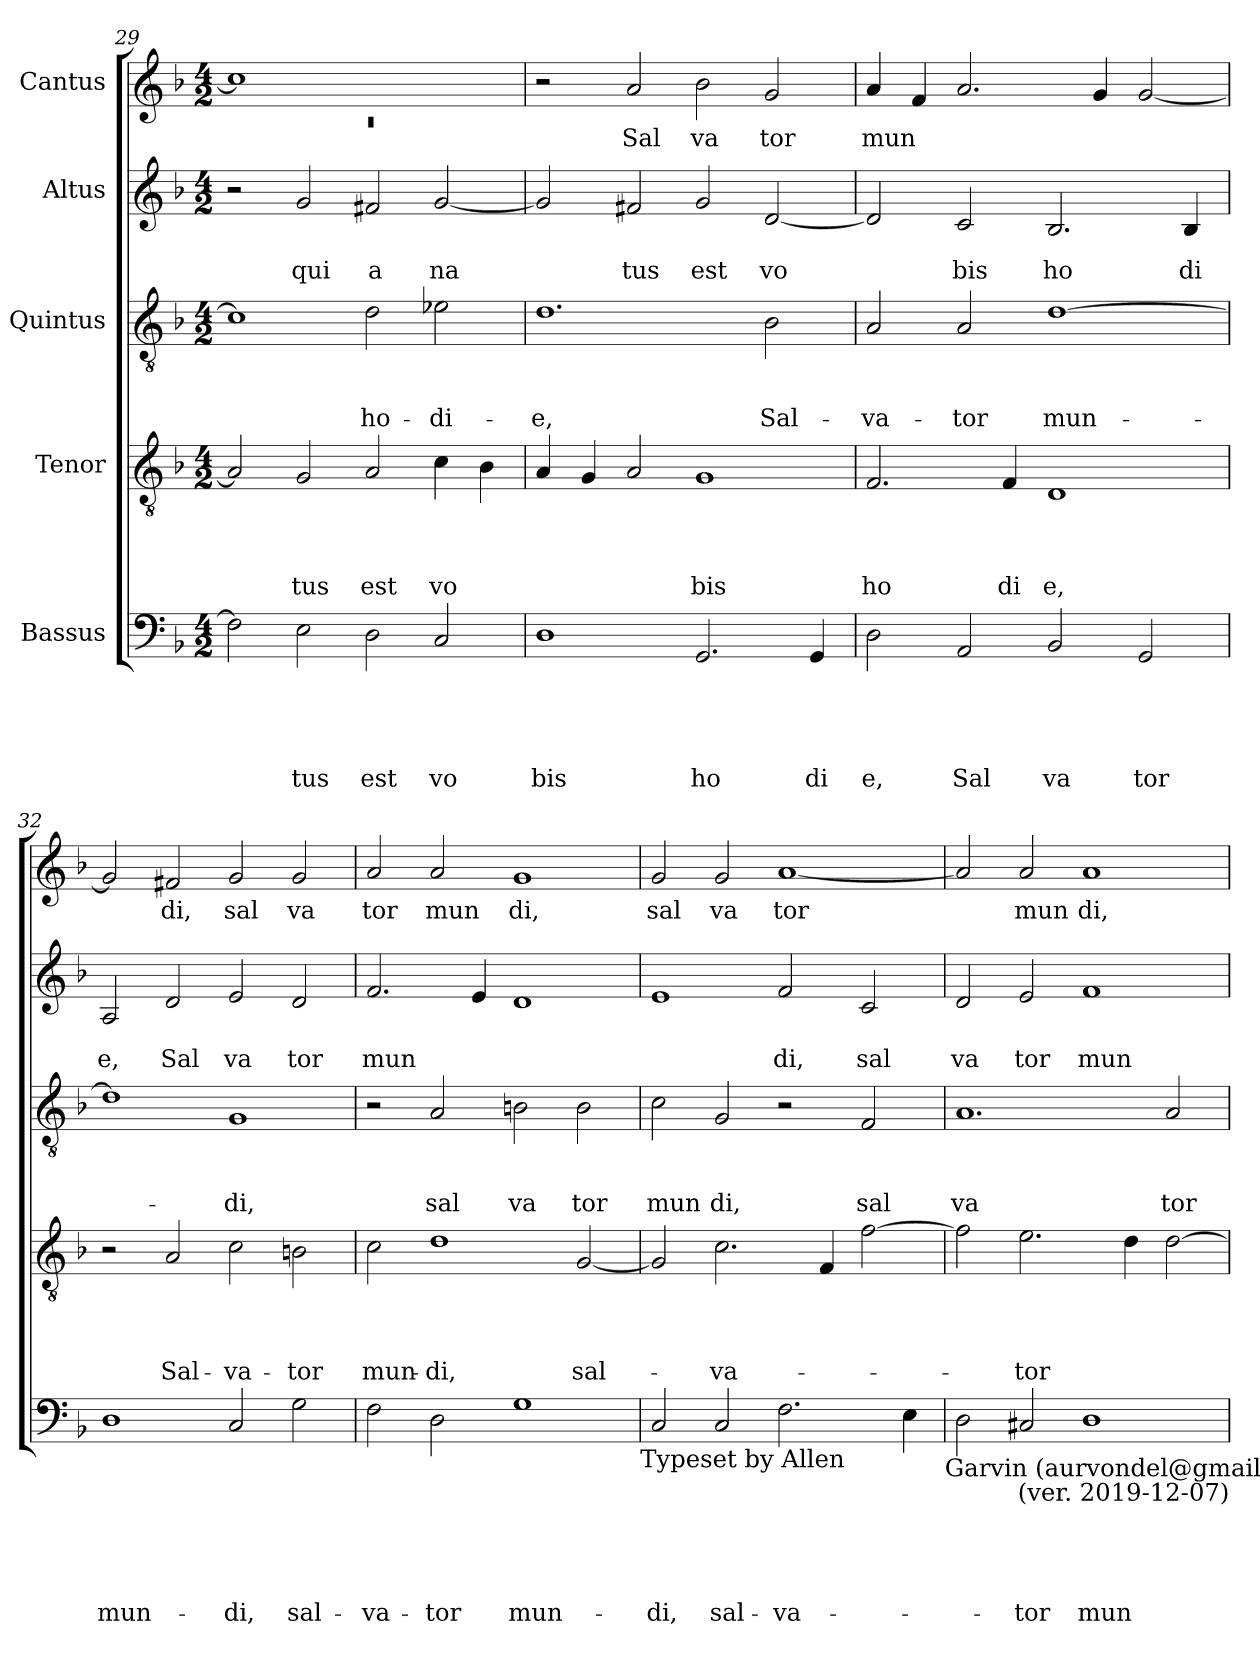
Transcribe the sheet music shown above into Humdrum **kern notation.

**kern	**text	**text	**text	**text	**text	**kern	**text	**text	**text	**text	**kern	**text	**text	**text	**kern	**text	**text	**kern	**text
*part5	*part5	*part5	*part5	*part5	*part5	*part4	*part4	*part4	*part4	*part4	*part3	*part3	*part3	*part3	*part2	*part2	*part2	*part1	*part1
*staff5	*staff5	*staff5	*staff5	*staff5	*staff5	*staff4	*staff4	*staff4	*staff4	*staff4	*staff3	*staff3	*staff3	*staff3	*staff2	*staff2	*staff2	*staff1	*staff1
*I"Bassus	*	*	*	*	*	*I"Tenor	*	*	*	*	*I"Quintus	*	*	*	*I"Altus	*	*	*I"Cantus	*
*clefF4	*	*	*	*	*	*clefGv2	*	*	*	*	*clefGv2	*	*	*	*clefG2	*	*	*clefG2	*
*k[b-]	*	*	*	*	*	*k[b-]	*	*	*	*	*k[b-]	*	*	*	*k[b-]	*	*	*k[b-]	*
*F:	*	*	*	*	*	*F:	*	*	*	*	*F:	*	*	*	*F:	*	*	*F:	*
*M4/2	*	*	*	*	*	*M4/2	*	*	*	*	*M4/2	*	*	*	*M4/2	*	*	*M4/2	*
=29	=29	=29	=29	=29	=29	=29	=29	=29	=29	=29	=29	=29	=29	=29	=29	=29	=29	=29	=29
*	*	*	*	*	*	*	*	*	*	*	*	*	*	*	*	*	*	*^	*
!	!	!	!	!	!	!	!	!	!	!	!	!	!	!	!	!	!	!	!LO:N:vis=1	!
2F\]	.	.	.	.	.	2A/]	.	.	.	.	1c]	.	.	.	2r	.	.	1cc]	0rc	.
!	!	!	!	!	!LO:LY:b	!	!	!	!	!LO:LY:b	!	!	!	!	!	!	!LO:LY:b	!	!	!
2E\	.	.	.	.	tus	2G/	.	.	.	tus	.	.	.	.	2g/	.	qui	.	.	.
!	!	!	!	!	!LO:LY:b	!	!	!	!	!LO:LY:b	!	!	!	!LO:LY:b	!	!	!LO:LY:b	!	!	!
2D\	.	.	.	.	est	2A/	.	.	.	est	2d\	.	.	ho-	2f#X/	.	a	1ryy	.	.
!	!	!	!	!	!LO:LY:b	!	!	!	!	!LO:LY:b	!	!	!	!LO:LY:b	!	!	!LO:LY:b	!	!	!
2C/	.	.	.	.	vo	4c\	.	.	.	vo	2e-X\	.	.	-di-	[<2g/	.	na	.	.	.
.	.	.	.	.	.	4B-\	.	.	.	.	.	.	.	.	.	.	.	.	.	.
*	*	*	*	*	*	*	*	*	*	*	*	*	*	*	*	*	*	*v	*v	*
=30	=30	=30	=30	=30	=30	=30	=30	=30	=30	=30	=30	=30	=30	=30	=30	=30	=30	=30	=30
!	!	!	!	!	!LO:LY:b	!	!	!	!	!	!	!	!	!LO:LY:b	!	!	!	!	!
1D	.	.	.	.	bis	4A/	.	.	.	.	1.d	.	.	-e,	2g/]	.	.	2r	.
.	.	.	.	.	.	4G/	.	.	.	.	.	.	.	.	.	.	.	.	.
!	!	!	!	!	!	!	!	!	!	!	!	!	!	!	!	!	!LO:LY:b	!	!LO:LY:b
.	.	.	.	.	.	2A/	.	.	.	.	.	.	.	.	2f#/	.	tus	2a/	Sal
!	!	!	!	!	!LO:LY:b	!	!	!	!	!LO:LY:b	!	!	!	!	!	!	!LO:LY:b	!	!LO:LY:b
2.GG/	.	.	.	.	ho	1G	.	.	.	bis	.	.	.	.	2g/	.	est	2b-\	va
!	!	!	!	!	!	!	!	!	!	!	!	!	!	!LO:LY:b	!	!	!LO:LY:b	!	!LO:LY:b
.	.	.	.	.	.	.	.	.	.	.	2B-\	.	.	Sal-	[<2d/	.	vo	2g/	tor
!	!	!	!	!	!LO:LY:b	!	!	!	!	!	!	!	!	!	!	!	!	!	!
4GG/	.	.	.	.	di	.	.	.	.	.	.	.	.	.	.	.	.	.	.
=31	=31	=31	=31	=31	=31	=31	=31	=31	=31	=31	=31	=31	=31	=31	=31	=31	=31	=31	=31
!	!	!	!	!	!LO:LY:b	!	!	!	!	!LO:LY:b	!	!	!	!LO:LY:b	!	!	!	!	!LO:LY:b
2D\	.	.	.	.	e,	2.F/	.	.	.	ho	2A/	.	.	-va-	2d/]	.	.	4a/	mun
.	.	.	.	.	.	.	.	.	.	.	.	.	.	.	.	.	.	4f/	.
!	!	!	!	!	!LO:LY:b	!	!	!	!	!	!	!	!	!LO:LY:b	!	!	!LO:LY:b	!	!
2AA/	.	.	.	.	Sal	.	.	.	.	.	2A/	.	.	-tor	2c/	.	bis	2.a/	.
!	!	!	!	!	!	!	!	!	!	!LO:LY:b	!	!	!	!	!	!	!	!	!
.	.	.	.	.	.	4F/	.	.	.	di	.	.	.	.	.	.	.	.	.
!	!	!	!	!	!LO:LY:b	!	!	!	!	!LO:LY:b	!	!	!	!LO:LY:b	!	!	!LO:LY:b	!	!
2BB-/	.	.	.	.	va	1D	.	.	.	e,	[<1d	.	.	mun-	2.B-/	.	ho	.	.
.	.	.	.	.	.	.	.	.	.	.	.	.	.	.	.	.	.	4g/	.
!	!	!	!	!	!LO:LY:b	!	!	!	!	!	!	!	!	!	!	!	!	!	!
2GG/	.	.	.	.	tor	.	.	.	.	.	.	.	.	.	.	.	.	[<2g/	.
!	!	!	!	!	!	!	!	!	!	!	!	!	!	!	!	!	!LO:LY:b	!	!
.	.	.	.	.	.	.	.	.	.	.	.	.	.	.	4B-/	.	di	.	.
!!LO:LB:g=z
=32	=32	=32	=32	=32	=32	=32	=32	=32	=32	=32	=32	=32	=32	=32	=32	=32	=32	=32	=32
!	!	!	!	!	!LO:LY:b	!	!	!	!	!	!	!	!	!	!	!	!LO:LY:b	!	!
1D	.	.	.	.	mun-	2r	.	.	.	.	1d]	.	.	.	2A/	.	e,	2g/]	.
!	!	!	!	!	!	!	!	!	!	!LO:LY:b	!	!	!	!	!	!	!LO:LY:b	!	!LO:LY:b
.	.	.	.	.	.	2A/	.	.	.	Sal-	.	.	.	.	2d/	.	Sal	2f#/	di,
!	!	!	!	!	!LO:LY:b	!	!	!	!	!LO:LY:b	!	!	!	!LO:LY:b	!	!	!LO:LY:b	!	!LO:LY:b
2C/	.	.	.	.	-di,	2c\	.	.	.	-va-	1G	.	.	-di,	2e/	.	va	2g/	sal
!	!	!	!	!	!LO:LY:b	!	!	!	!	!LO:LY:b	!	!	!	!	!	!	!LO:LY:b	!	!LO:LY:b
2G\	.	.	.	.	sal-	2Bn\	.	.	.	-tor	.	.	.	.	2d/	.	tor	2g/	va
=33	=33	=33	=33	=33	=33	=33	=33	=33	=33	=33	=33	=33	=33	=33	=33	=33	=33	=33	=33
!	!	!	!	!	!LO:LY:b	!	!	!	!	!LO:LY:b	!	!	!	!	!	!	!LO:LY:b	!	!LO:LY:b
2F\	.	.	.	.	-va-	2c\	.	.	.	mun-	2r	.	.	.	2.f/	.	mun	2a/	tor
!	!	!	!	!	!LO:LY:b	!	!	!	!	!LO:LY:b	!	!	!	!LO:LY:b	!	!	!	!	!LO:LY:b
2D\	.	.	.	.	-tor	1d	.	.	.	-di,	2A/	.	.	sal	.	.	.	2a/	mun
.	.	.	.	.	.	.	.	.	.	.	.	.	.	.	4e/	.	.	.	.
!	!	!	!	!	!LO:LY:b	!	!	!	!	!	!	!	!	!LO:LY:b	!	!	!	!	!LO:LY:b
1G	.	.	.	.	mun-	.	.	.	.	.	2Bn\	.	.	va	1d	.	.	1g	di,
!	!	!	!	!	!	!	!	!	!	!LO:LY:b	!	!	!	!LO:LY:b	!	!	!	!	!
.	.	.	.	.	.	[<2G/	.	.	.	sal-	2B\	.	.	tor	.	.	.	.	.
!LO:TX:b:t=Typeset by Allen	!	!	!	!	!	!	!	!	!	!	!	!	!	!	!	!	!	!	!
=34	=34	=34	=34	=34	=34	=34	=34	=34	=34	=34	=34	=34	=34	=34	=34	=34	=34	=34	=34
!	!	!	!	!	!LO:LY:b	!	!	!	!	!	!	!	!	!LO:LY:b	!	!	!	!	!LO:LY:b
2C/	.	.	.	.	-di,	2G/]	.	.	.	.	2c\	.	.	mun	1e	.	.	2g/	sal
!	!	!	!	!	!LO:LY:b	!	!	!	!	!LO:LY:b	!	!	!	!LO:LY:b	!	!	!	!	!LO:LY:b
2C/	.	.	.	.	sal-	2.c\	.	.	.	-va-	2G/	.	.	di,	.	.	.	2g/	va
!	!	!	!	!	!LO:LY:b	!	!	!	!	!	!	!	!	!	!	!	!LO:LY:b	!	!LO:LY:b
2.F\	.	.	.	.	-va-	.	.	.	.	.	2r	.	.	.	2f/	.	di,	[<1a	tor
.	.	.	.	.	.	4F/	.	.	.	.	.	.	.	.	.	.	.	.	.
!	!	!	!	!	!	!	!	!	!	!	!	!	!	!LO:LY:b	!	!	!LO:LY:b	!	!
.	.	.	.	.	.	[>2f\	.	.	.	.	2F/	.	.	sal	2c/	.	sal	.	.
4E\	.	.	.	.	.	.	.	.	.	.	.	.	.	.	.	.	.	.	.
!LO:TX:b:t=Garvin (aurvondel@gmail.com)	!	!	!	!	!	!	!	!	!	!	!	!	!	!	!	!	!	!	!
=35	=35	=35	=35	=35	=35	=35	=35	=35	=35	=35	=35	=35	=35	=35	=35	=35	=35	=35	=35
!	!	!	!	!	!	!	!	!	!	!	!	!	!	!LO:LY:b	!	!	!LO:LY:b	!	!
2D\	.	.	.	.	.	2f\]	.	.	.	.	1.A	.	.	va	2d/	.	va	2a/]	.
!	!	!	!	!	!LO:LY:b	!	!	!	!	!LO:LY:b	!	!	!	!	!	!	!LO:LY:b	!	!LO:LY:b
2C#X/	.	.	.	.	-tor	2.e\	.	.	.	-tor	.	.	.	.	2e/	.	tor	2a/	mun
!	!	!	!	!	!LO:LY:b	!	!	!	!	!	!	!	!	!	!	!	!LO:LY:b	!	!LO:LY:b
1D	.	.	.	.	mun-	.	.	.	.	.	.	.	.	.	1f	.	mun	1a	di,
.	.	.	.	.	.	4d\	.	.	.	.	.	.	.	.	.	.	.	.	.
!	!	!	!	!	!	!	!	!	!	!	!	!	!	!LO:LY:b	!	!	!	!	!
.	.	.	.	.	.	[>2d\	.	.	.	.	2A/	.	.	tor	.	.	.	.	.
!LO:TX:b:t=(ver. 2019-12-07)	!	!	!	!	!	!	!	!	!	!	!	!	!	!	!	!	!	!	!
=	=	=	=	=	=	=	=	=	=	=	=	=	=	=	=	=	=	=	=
*-	*-	*-	*-	*-	*-	*-	*-	*-	*-	*-	*-	*-	*-	*-	*-	*-	*-	*-	*-
